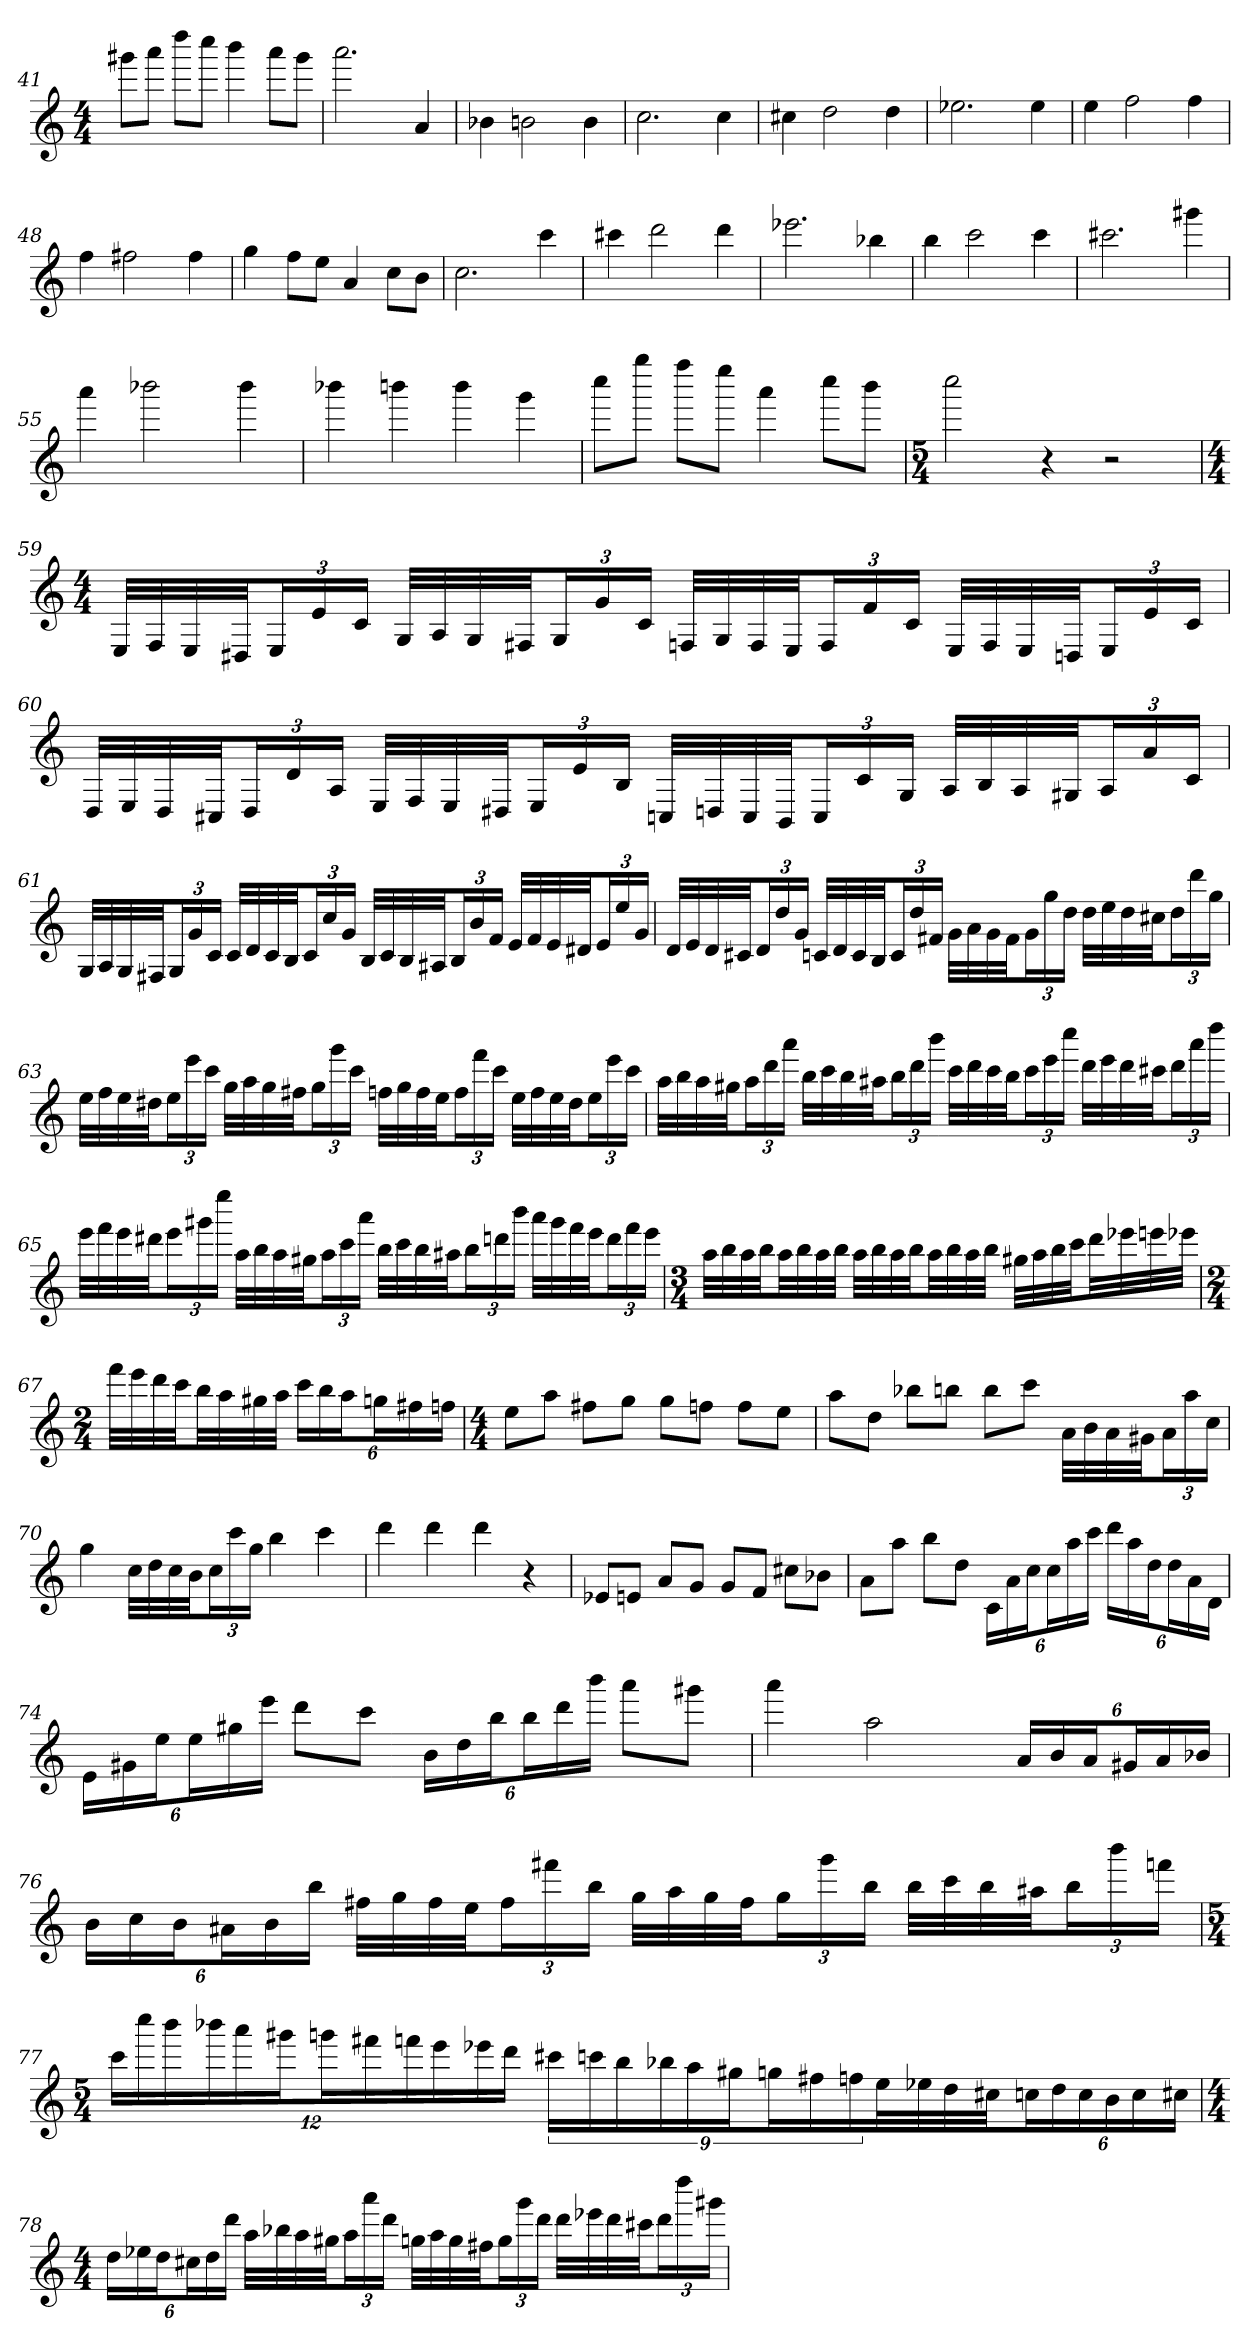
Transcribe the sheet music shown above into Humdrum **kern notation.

**kern
*part1
*staff1
*clefG2
*k[]
*C:
*M4/4
=41
8ggg#X\L
8aaa\J
8dddd\L
8cccc\J
4bbb
8aaa\L
8ggg#\J
=42
2.aaa
4a
=43
4b-X
2bn
4b
=44
2.cc
4cc
=45
4cc#X
2dd
4dd
=46
2.ee-X
4ee-
=47
4ee
2ff
4ff
=48
4ff
2ff#X
4ff#
=49
4gg
8ff\L
8ee\J
4a
8cc\L
8b\J
=50
2.cc
4ccc
=51
4ccc#X
2ddd
4ddd
=52
2.eee-X
4bb-X
=53
4bb
2ccc
4ccc
=54
2.ccc#X
4ggg#X
=55
4aaa
2bbb-X
4bbb-
=56
4bbb-X
4bbbn
4bbb
4ggg
=57
8cccc\L
8gggg\J
8ffff\L
8eeee\J
4aaa
8cccc\L
8bbb\J
=58
*M5/4
2cccc
4r
2r
=59
*M4/4
32E/LLL
32F/
32E/
32D#X/JJ
24E/L
24e/
24c/JJ
32G/LLL
32A/
32G/
32F#X/JJ
24G/L
24g/
24c/JJ
32Fn/LLL
32G/
32F/
32E/JJ
24F/L
24f/
24c/JJ
32E/LLL
32F/
32E/
32Dn/JJ
24E/L
24e/
24c/JJ
=60
32D/LLL
32E/
32D/
32C#X/JJ
24D/L
24d/
24A/JJ
32E/LLL
32F/
32E/
32D#X/JJ
24E/L
24e/
24B/JJ
32Cn/LLL
32Dn/
32C/
32BB/JJ
24C/L
24c/
24G/JJ
32A/LLL
32B/
32A/
32G#X/JJ
24A/L
24a/
24c/JJ
=61
32G/LLL
32A/
32G/
32F#X/JJ
24G/L
24g/
24c/JJ
32c/LLL
32d/
32c/
32B/JJ
24c/L
24cc/
24g/JJ
32B/LLL
32c/
32B/
32A#X/JJ
24B/L
24b/
24f/JJ
32e/LLL
32f/
32e/
32d#X/JJ
24e/L
24ee/
24g/JJ
=62
32d/LLL
32e/
32d/
32c#X/JJ
24d/L
24dd/
24g/JJ
32cn/LLL
32d/
32c/
32B/JJ
24c/L
24dd/
24f#X/JJ
32g\LLL
32a\
32g\
32f#\JJ
24g\L
24gg\
24dd\JJ
32dd\LLL
32ee\
32dd\
32cc#X\JJ
24dd\L
24ddd\
24gg\JJ
=63
32ee\LLL
32ff\
32ee\
32dd#X\JJ
24ee\L
24eee\
24ccc\JJ
32gg\LLL
32aa\
32gg\
32ff#X\JJ
24gg\L
24ggg\
24ccc\JJ
32ffn\LLL
32gg\
32ff\
32ee\JJ
24ff\L
24fff\
24ccc\JJ
32ee\LLL
32ff\
32ee\
32dd#\JJ
24ee\L
24eee\
24ccc\JJ
=64
32aa\LLL
32bb\
32aa\
32gg#X\JJ
24aa\L
24ddd\
24aaa\JJ
32bb\LLL
32ccc\
32bb\
32aa#X\JJ
24bb\L
24ddd\
24bbb\JJ
32ccc\LLL
32ddd\
32ccc\
32bb\JJ
24ccc\L
24eee\
24cccc\JJ
32ddd\LLL
32eee\
32ddd\
32ccc#X\JJ
24ddd\L
24aaa\
24dddd\JJ
=65
32eee\LLL
32fff\
32eee\
32ddd#X\JJ
24eee\L
24ggg#X\
24eeee\JJ
32aa\LLL
32bb\
32aa\
32gg#X\JJ
24aa\L
24ccc\
24aaa\JJ
32bb\LLL
32ccc\
32bb\
32aa#X\JJ
24bb\L
24dddn\
24bbb\JJ
32aaa\LLL
32ggg#\
32fff\
32eee\JJ
24ddd\L
24fff\
24eee\JJ
=66
*M3/4
32aa\LLL
32bb\
32aa\
32bb\JJ
32aa\LL
32bb\
32aa\
32bb\JJJ
32aa\LLL
32bb\
32aa\
32bb\JJ
32aa\LL
32bb\
32aa\
32bb\JJJ
32gg#X\LLL
32aa\
32bb\
32ccc\JJ
32ddd\LL
32eee-X\
32eeen\
32eee-X\JJJ
=67
*M2/4
32fff\LLL
32eee\
32ddd\
32ccc\JJ
32bb\LL
32aa\
32gg#X\
32aa\JJJ
24ccc\LL
24bb\
24aa\J
24ggn\L
24ff#X\
24ffn\JJ
=68
*M4/4
8ee\L
8aa\J
8ff#X\L
8gg\J
8gg\L
8ffn\J
8ff\L
8ee\J
=69
8aa\L
8dd\J
8bb-X\L
8bbn\J
8bb\L
8ccc\J
32a\LLL
32b\
32a\
32g#X\JJ
24a\L
24aa\
24cc\JJ
=70
4gg
32cc\LLL
32dd\
32cc\
32b\JJ
24cc\L
24ccc\
24gg\JJ
4bb
4ccc
=71
4ddd
4ddd
4ddd
4r
=72
8e-X/L
8en/J
8a/L
8g/J
8g/L
8f/J
8cc#X\L
8b-X\J
=73
8a\L
8aa\J
8bb\L
8dd\J
24c\LL
24a\
24cc\J
24cc\L
24aa\
24ccc\JJ
24ddd\LL
24aa\
24dd\J
24dd\L
24a\
24d\JJ
=74
24e\LL
24g#X\
24ee\J
24ee\L
24gg#X\
24eee\JJ
8ddd\L
8ccc\J
24b\LL
24dd\
24bb\J
24bb\L
24ddd\
24bbb\JJ
8aaa\L
8ggg#X\J
=75
4aaa
2aa
24a/LL
24b/
24a/J
24g#X/L
24a/
24b-X/JJ
=76
24b\LL
24cc\
24b\J
24a#X\L
24b\
24bb\JJ
32ff#X\LLL
32gg\
32ff#\
32ee\JJ
24ff#\L
24fff#X\
24bb\JJ
32gg\LLL
32aa\
32gg\
32ff#\JJ
24gg\L
24ggg\
24bb\JJ
32bb\LLL
32ccc\
32bb\
32aa#X\JJ
24bb\L
24bbb\
24fffn\JJ
=77
*M5/4
24ccc\LL
24cccc\
24bbb\
24bbb-X\
24aaa\
24ggg#X\J
24gggn\L
24fff#X\
24fffn\
24eee\
24eee-X\
24ddd\JJ
24ccc#X\LL
24cccn\
24bb\
24bb-X\
24aa\
24gg#X\J
24ggn\L
24ff#X\
24ffn\
32ee\L
32ee-X\
32dd\
32cc#X\JJ
24ccn\L
24dd\
24cc\
24b\
24cc\
24cc#X\JJ
=78
*M4/4
24dd\LL
24ee-X\
24dd\J
24cc#X\L
24dd\
24ddd\JJ
32aa\LLL
32bb-X\
32aa\
32gg#X\JJ
24aa\L
24aaa\
24ddd\JJ
32ggn\LLL
32aa\
32gg\
32ff#X\JJ
24gg\L
24ggg\
24ddd\JJ
32ddd\LLL
32eee-X\
32ddd\
32ccc#X\JJ
24ddd\L
24dddd\
24ggg#X\JJ
=
*-
